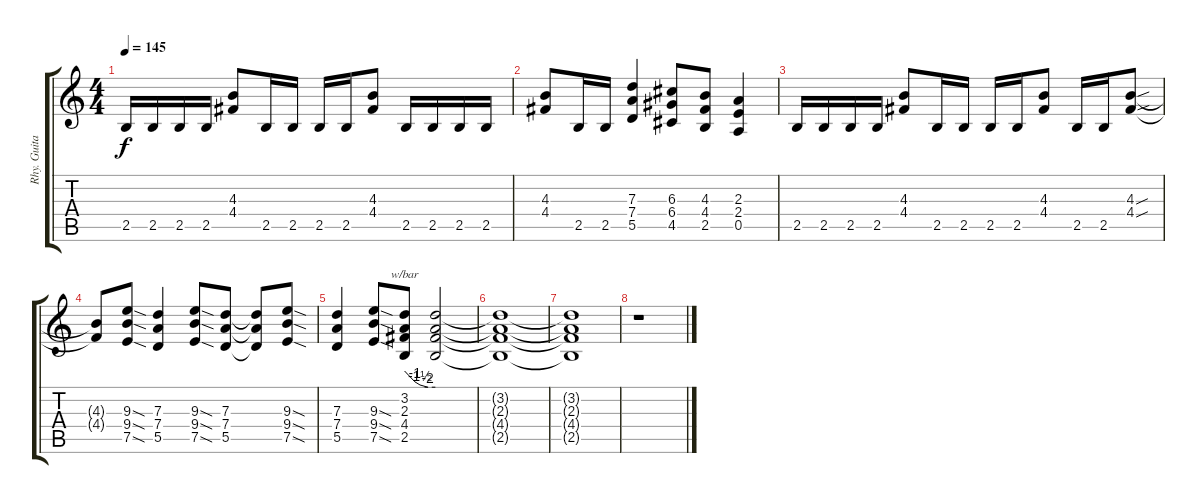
\track ("Rhy. Guitar 1" "Rhy. Guita") {instrument distortionguitar}
\staff {score tabs}
\tuning (E4 B3 G3 D3 A2 E2) {hide}
\ts (4 4)
\tempo 145
\clef g2
\ks c
2.5.16{dy f} 2.5.16 2.5.16 2.5.16 (4.3 4.4).8 2.5.16 2.5.16 2.5.16 2.5.16 (4.3 4.4).8 2.5.16 2.5.16 2.5.16 2.5.16 |
(4.3 4.4).8 2.5.16 2.5.16 (7.3 7.4 5.5).4 (6.3 6.4 4.5).8 (4.3 4.4 2.5).8 (2.3 2.4 0.5).4 |
2.5.16 2.5.16 2.5.16 2.5.16 (4.3 4.4).8 2.5.16 2.5.16 2.5.16 2.5.16 (4.3 4.4).8 2.5.16 2.5.16 (4.3{sou} 4.4{sou}).8 |
(4.3{t} 4.4{t}).8 (9.3{sod} 9.4{sod} 7.5{sod}).8 (7.3 7.4 5.5).4 (9.3{sod} 9.4{sod} 7.5{sod}).8 (7.3 7.4 5.5).8 (7.3{t} 7.4{t} 5.5{t}).8 (9.3{sod} 9.4{sod} 7.5{sod}).8 |
(7.3 7.4 5.5).4 (9.3{sod} 9.4{sod} 7.5{sod}).8 (3.2 2.3 4.4 2.5).8{tbe (custom default 0 0 20 -4 30 -6 45 -8 60 -8) volume 0} (3.2{t} 2.3{t} 4.4{t} 2.5{t}).2 |
(3.2{t} 2.3{t} 4.4{t} 2.5{t}).1 |
(3.2{t} 2.3{t} 4.4{t} 2.5{t}).1 |
r.1
